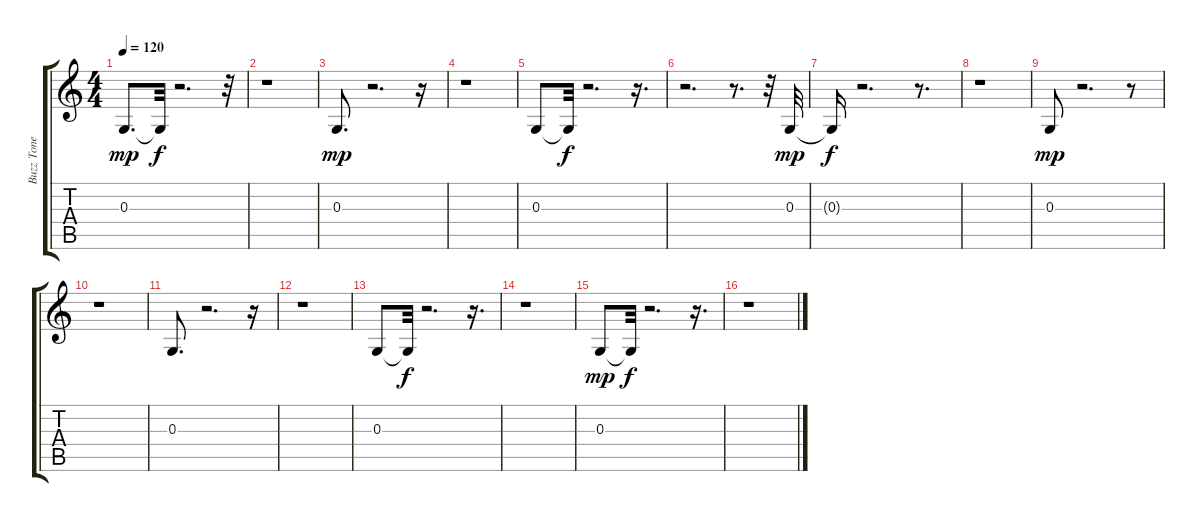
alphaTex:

\track ("Buzz Tone" "Buzz Tone") {instrument lead2sawtooth}
\staff {score tabs}
\tuning (E4 B3 G3 D3 A2 E2) {hide}
\ts (4 4)
\tempo 120
\clef g2
\ks c
0.3.8{d dy mp} 0.3{t}.32{dy f} r.2{d} r.32 |
r.1 |
0.3.8{d dy mp} r.2{d} r.16 |
r.1 |
0.3.8 0.3{t}.32{dy f} r.2{d} r.16{d} |
r.2{d} r.8{d} r.32 0.3.32{dy mp} |
0.3{t}.16{dy f} r.2{d} r.8{d} |
r.1 |
0.3.8{dy mp} r.2{d} r.8 |
r.1 |
0.3.8{d} r.2{d} r.16 |
r.1 |
0.3.8 0.3{t}.32{dy f} r.2{d} r.16{d} |
r.1 |
0.3.8{dy mp} 0.3{t}.32{dy f} r.2{d} r.16{d} |
r.1
